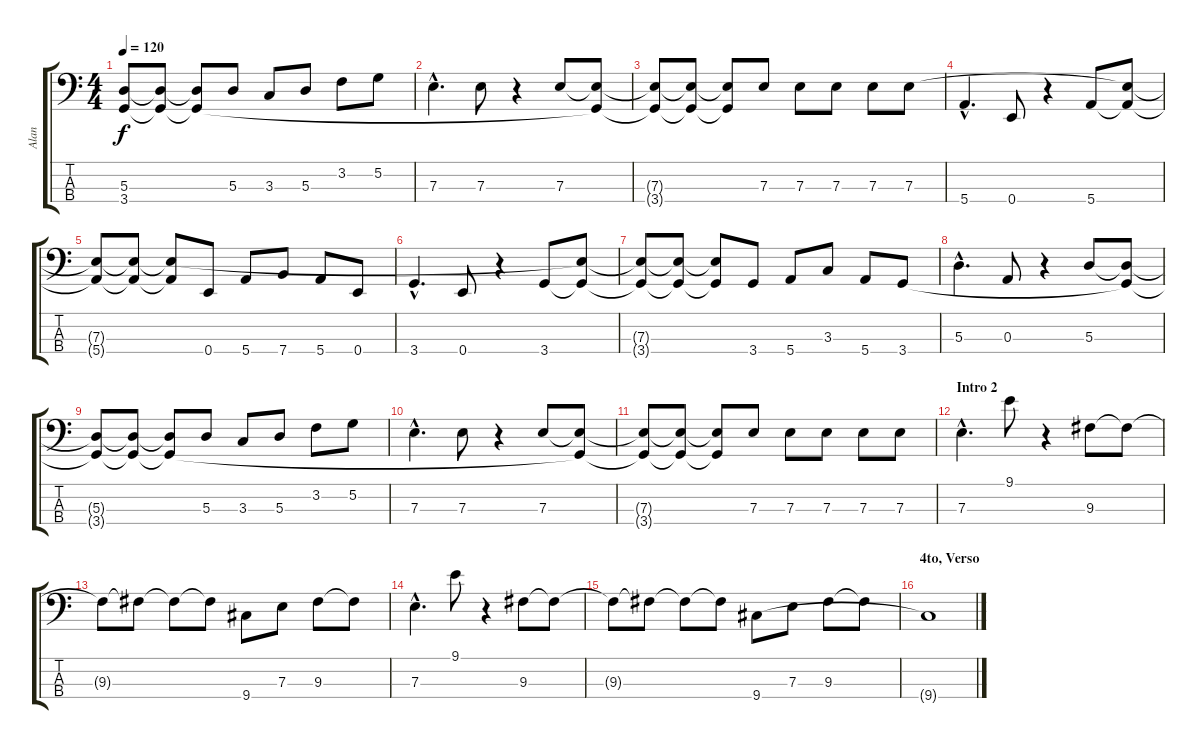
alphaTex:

\track ("Alan" "Alan") {instrument electricbasspick}
\staff {score tabs}
\tuning (G2 D2 A1 E1) {hide}
\ts (4 4)
\tempo 120
\clef f4
\ks c
(5.3{t} 3.4{t}).8{dy f} (5.3{t} 3.4{t}).8 (5.3{t} 3.4{t}).8 5.3.8 3.3.8 5.3.8 3.2.8 5.2.8 |
7.3{hac}.4{d} 7.3.8 r.4 7.3.8 (7.3{t} 3.4{t}).8 |
(7.3{t} 3.4{t}).8 (7.3{t} 3.4{t}).8 (7.3{t} 3.4{t}).8 7.3.8 7.3.8 7.3.8 7.3.8 7.3.8 |
5.4{hac}.4{d} 0.4.8 r.4 5.4.8 (7.3{t} 5.4{t}).8 |
(7.3{t} 5.4{t}).8 (7.3{t} 5.4{t}).8 (7.3{t} 5.4{t}).8 0.4.8 5.4.8 7.4.8 5.4.8 0.4.8 |
3.4{hac}.4{d} 0.4.8 r.4 3.4.8 (7.3{t} 3.4{t}).8 |
(7.3{t} 3.4{t}).8 (7.3{t} 3.4{t}).8 (7.3{t} 3.4{t}).8 3.4.8 5.4.8 3.3.8 5.4.8 3.4.8 |
5.3{hac}.4{d} 0.3.8 r.4 5.3.8 (5.3{t} 3.4{t}).8 |
(5.3{t} 3.4{t}).8 (5.3{t} 3.4{t}).8 (5.3{t} 3.4{t}).8 5.3.8 3.3.8 5.3.8 3.2.8 5.2.8 |
7.3{hac}.4{d} 7.3.8 r.4 7.3.8 (7.3{t} 3.4{t}).8 |
(7.3{t} 3.4{t}).8 (7.3{t} 3.4{t}).8 (7.3{t} 3.4{t}).8 7.3.8 7.3.8 7.3.8 7.3.8 7.3.8 |
\section ("" "Intro 2")
7.3{hac}.4{d} 9.1.8 r.4 9.3.8 9.3{t}.8 |
9.3{t}.8 9.3{t}.8 9.3{t}.8 9.3{t}.8 9.4.8 7.3.8 9.3.8 9.3{t}.8 |
7.3{hac}.4{d} 9.1.8 r.4 9.3.8 9.3{t}.8 |
9.3{t}.8 9.3{t}.8 9.3{t}.8 9.3{t}.8 9.4.8 7.3.8 9.3.8 9.3{t}.8 |
\section ("" "4to, Verso")
9.4{t}.1
